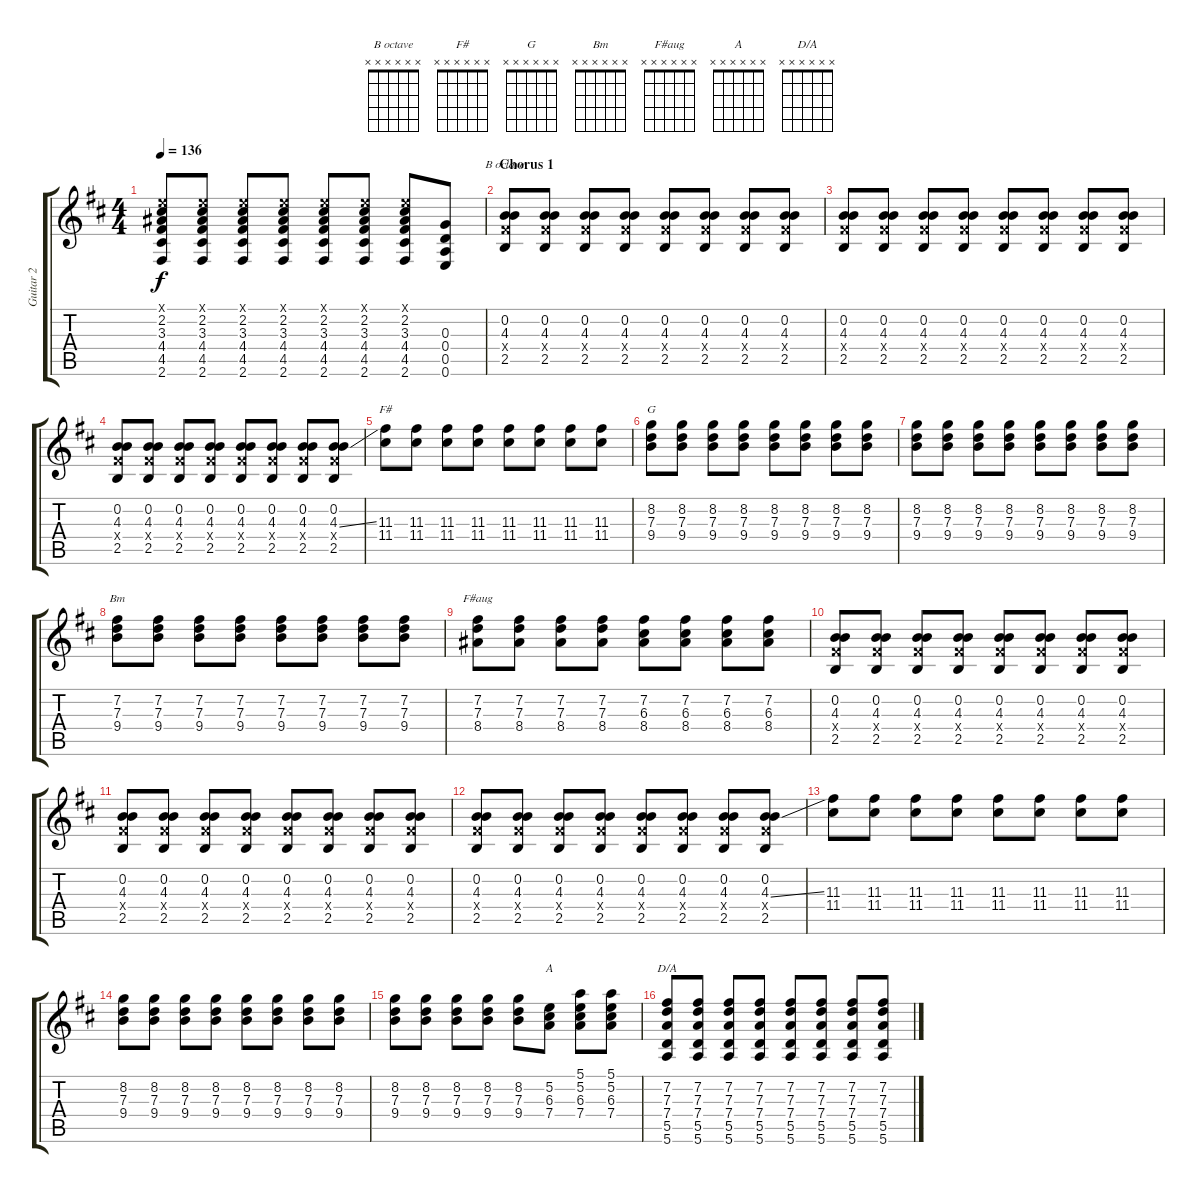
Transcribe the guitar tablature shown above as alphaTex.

\track ("Guitar 2" "Guitar 2") {instrument overdrivenguitar}
\staff {score tabs}
\tuning (E4 B3 G3 D3 A2 E2) {hide}
\chord ("B octave" x x x x x x)
\chord ("F#" x x x x x x)
\chord ("G" x x x x x x)
\chord ("Bm" x x x x x x)
\chord ("F#aug" x x x x x x)
\chord ("A" x x x x x x)
\chord ("D/A" x x x x x x)
\ts (4 4)
\tempo 136
\clef g2
\ks d
(0.1{x} 2.2 3.3 4.4 4.5 2.6).8{dy f} (0.1{x} 2.2 3.3 4.4 4.5 2.6).8 (0.1{x} 2.2 3.3 4.4 4.5 2.6).8 (0.1{x} 2.2 3.3 4.4 4.5 2.6).8 (0.1{x} 2.2 3.3 4.4 4.5 2.6).8 (0.1{x} 2.2 3.3 4.4 4.5 2.6).8 (0.1{x} 2.2 3.3 4.4 4.5 2.6).8 (0.3 0.4 0.5 0.6).8 |
\section ("" "Chorus 1")
(0.2 4.3 4.4{x} 2.5).8{ch "B octave"} (0.2 4.3 4.4{x} 2.5).8 (0.2 4.3 4.4{x} 2.5).8 (0.2 4.3 4.4{x} 2.5).8 (0.2 4.3 4.4{x} 2.5).8 (0.2 4.3 4.4{x} 2.5).8 (0.2 4.3 4.4{x} 2.5).8 (0.2 4.3 4.4{x} 2.5).8 |
(0.2 4.3 4.4{x} 2.5).8 (0.2 4.3 4.4{x} 2.5).8 (0.2 4.3 4.4{x} 2.5).8 (0.2 4.3 4.4{x} 2.5).8 (0.2 4.3 4.4{x} 2.5).8 (0.2 4.3 4.4{x} 2.5).8 (0.2 4.3 4.4{x} 2.5).8 (0.2 4.3 4.4{x} 2.5).8 |
(0.2 4.3 4.4{x} 2.5).8 (0.2 4.3 4.4{x} 2.5).8 (0.2 4.3 4.4{x} 2.5).8 (0.2 4.3 4.4{x} 2.5).8 (0.2 4.3 4.4{x} 2.5).8 (0.2 4.3 4.4{x} 2.5).8 (0.2 4.3 4.4{x} 2.5).8 (0.2 4.3{ss} 4.4{x} 2.5).8 |
(11.3 11.4).8{ch "F#"} (11.3 11.4).8 (11.3 11.4).8 (11.3 11.4).8 (11.3 11.4).8 (11.3 11.4).8 (11.3 11.4).8 (11.3 11.4).8 |
(8.2 7.3 9.4).8{ch "G"} (8.2 7.3 9.4).8 (8.2 7.3 9.4).8 (8.2 7.3 9.4).8 (8.2 7.3 9.4).8 (8.2 7.3 9.4).8 (8.2 7.3 9.4).8 (8.2 7.3 9.4).8 |
(8.2 7.3 9.4).8 (8.2 7.3 9.4).8 (8.2 7.3 9.4).8 (8.2 7.3 9.4).8 (8.2 7.3 9.4).8 (8.2 7.3 9.4).8 (8.2 7.3 9.4).8 (8.2 7.3 9.4).8 |
(7.2 7.3 9.4).8{ch "Bm"} (7.2 7.3 9.4).8 (7.2 7.3 9.4).8 (7.2 7.3 9.4).8 (7.2 7.3 9.4).8 (7.2 7.3 9.4).8 (7.2 7.3 9.4).8 (7.2 7.3 9.4).8 |
(7.2 7.3 8.4).8{ch "F#aug"} (7.2 7.3 8.4).8 (7.2 7.3 8.4).8 (7.2 7.3 8.4).8 (7.2 6.3 8.4).8 (7.2 6.3 8.4).8 (7.2 6.3 8.4).8 (7.2 6.3 8.4).8 |
(0.2 4.3 4.4{x} 2.5).8 (0.2 4.3 4.4{x} 2.5).8 (0.2 4.3 4.4{x} 2.5).8 (0.2 4.3 4.4{x} 2.5).8 (0.2 4.3 4.4{x} 2.5).8 (0.2 4.3 4.4{x} 2.5).8 (0.2 4.3 4.4{x} 2.5).8 (0.2 4.3 4.4{x} 2.5).8 |
(0.2 4.3 4.4{x} 2.5).8 (0.2 4.3 4.4{x} 2.5).8 (0.2 4.3 4.4{x} 2.5).8 (0.2 4.3 4.4{x} 2.5).8 (0.2 4.3 4.4{x} 2.5).8 (0.2 4.3 4.4{x} 2.5).8 (0.2 4.3 4.4{x} 2.5).8 (0.2 4.3 4.4{x} 2.5).8 |
(0.2 4.3 4.4{x} 2.5).8 (0.2 4.3 4.4{x} 2.5).8 (0.2 4.3 4.4{x} 2.5).8 (0.2 4.3 4.4{x} 2.5).8 (0.2 4.3 4.4{x} 2.5).8 (0.2 4.3 4.4{x} 2.5).8 (0.2 4.3 4.4{x} 2.5).8 (0.2 4.3{ss} 4.4{x} 2.5).8 |
(11.3 11.4).8 (11.3 11.4).8 (11.3 11.4).8 (11.3 11.4).8 (11.3 11.4).8 (11.3 11.4).8 (11.3 11.4).8 (11.3 11.4).8 |
(8.2 7.3 9.4).8 (8.2 7.3 9.4).8 (8.2 7.3 9.4).8 (8.2 7.3 9.4).8 (8.2 7.3 9.4).8 (8.2 7.3 9.4).8 (8.2 7.3 9.4).8 (8.2 7.3 9.4).8 |
(8.2 7.3 9.4).8 (8.2 7.3 9.4).8 (8.2 7.3 9.4).8 (8.2 7.3 9.4).8 (8.2 7.3 9.4).8 (5.2 6.3 7.4).8{ch "A"} (5.1 5.2 6.3 7.4).8 (5.1 5.2 6.3 7.4).8 |
(7.2 7.3 7.4 5.5 5.6).8{ch "D/A"} (7.2 7.3 7.4 5.5 5.6).8 (7.2 7.3 7.4 5.5 5.6).8 (7.2 7.3 7.4 5.5 5.6).8 (7.2 7.3 7.4 5.5 5.6).8 (7.2 7.3 7.4 5.5 5.6).8 (7.2 7.3 7.4 5.5 5.6).8 (7.2 7.3 7.4 5.5 5.6).8
